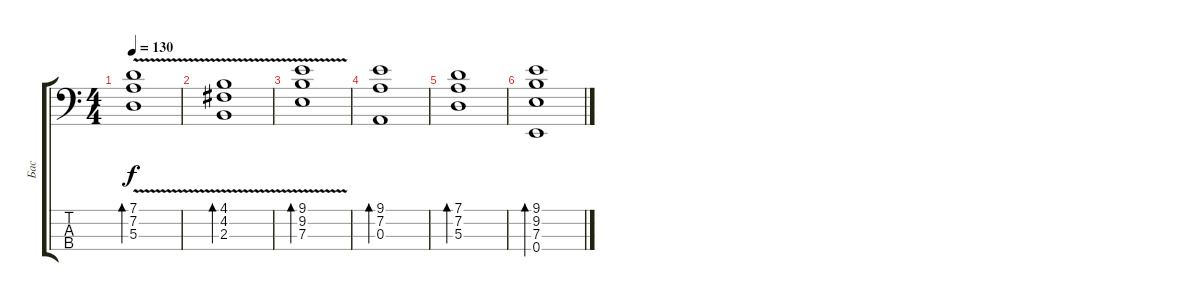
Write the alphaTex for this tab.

\track ("Бас" "Бас") {instrument electricbassfinger}
\staff {score tabs}
\tuning (G2 D2 A1 E1) {hide}
\ts (4 4)
\tempo 130
\clef f4
\ks c
(7.1{v} 7.2{v} 5.3{v}).1{bd 480 dy f} |
(4.1{v} 4.2{v} 2.3{v}).1{bd 480} |
(9.1{v} 9.2{v} 7.3{v}).1{bd 480} |
(9.1 7.2 0.3).1{bd 120} |
(7.1 7.2 5.3).1{bd 480} |
(9.1 9.2 7.3 0.4).1{bd 480}
